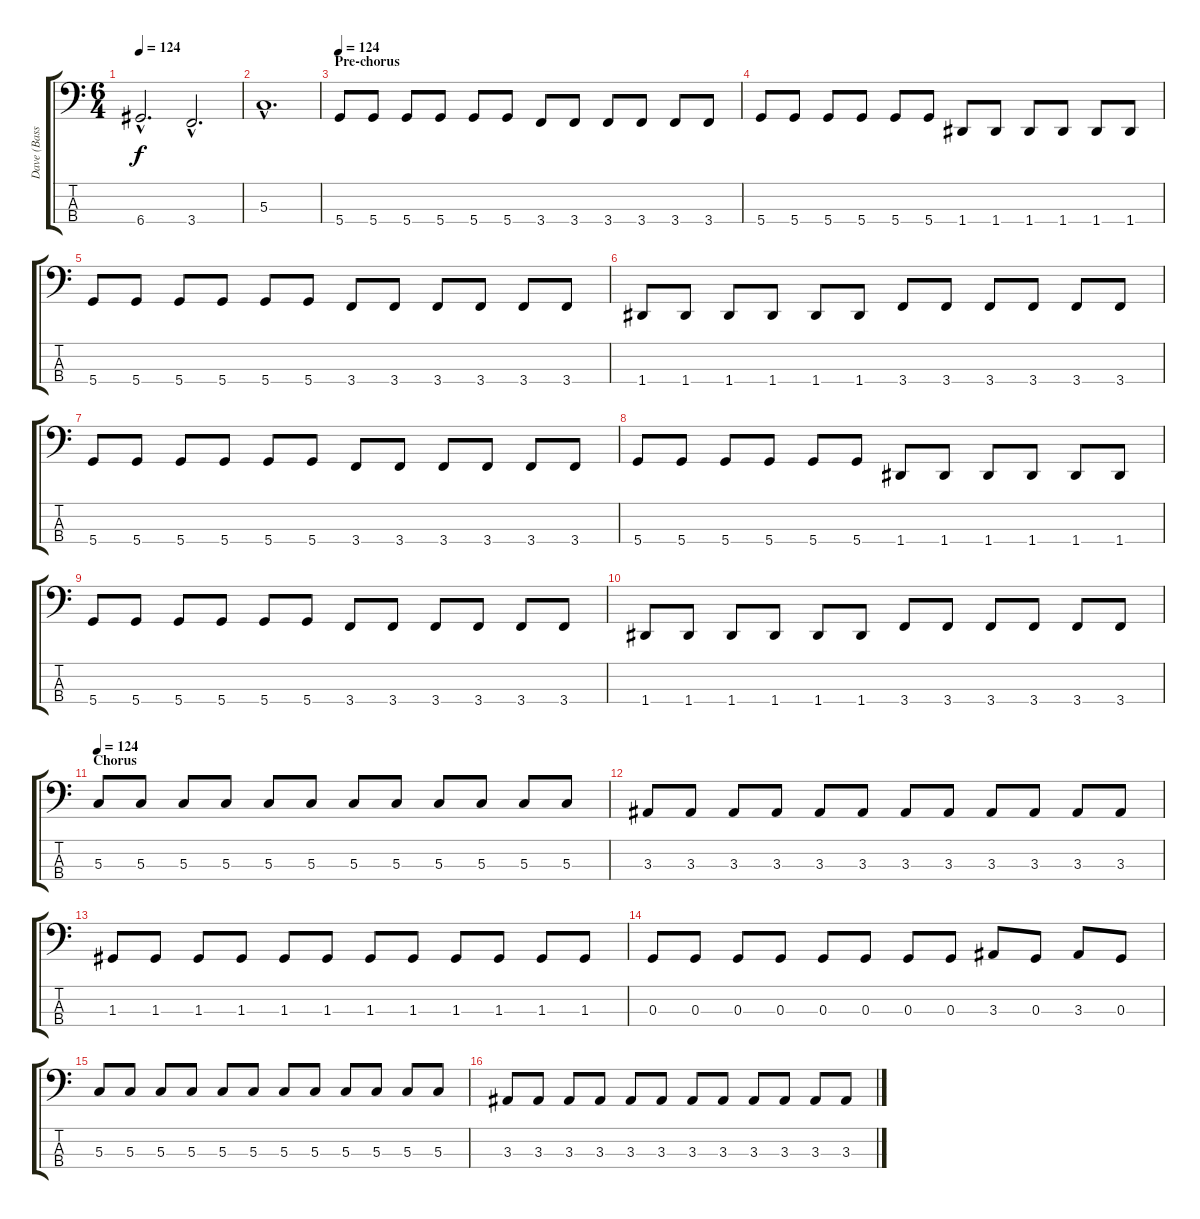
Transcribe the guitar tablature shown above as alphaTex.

\track ("Dave (Bass)" "Dave (Bass") {instrument electricbassfinger}
\staff {score tabs}
\tuning (F2 C2 G1 D1) {hide}
\ts (6 4)
\tempo 124
\clef f4
\ks c
6.4{hac}.2{d dy f} 3.4{hac}.2{d} |
5.3{hac}.1{d} |
\section ("" "Pre-chorus")
\tempo 124
5.4.8 5.4.8 5.4.8 5.4.8 5.4.8 5.4.8 3.4.8 3.4.8 3.4.8 3.4.8 3.4.8 3.4.8 |
5.4.8 5.4.8 5.4.8 5.4.8 5.4.8 5.4.8 1.4.8 1.4.8 1.4.8 1.4.8 1.4.8 1.4.8 |
5.4.8 5.4.8 5.4.8 5.4.8 5.4.8 5.4.8 3.4.8 3.4.8 3.4.8 3.4.8 3.4.8 3.4.8 |
1.4.8 1.4.8 1.4.8 1.4.8 1.4.8 1.4.8 3.4.8 3.4.8 3.4.8 3.4.8 3.4.8 3.4.8 |
5.4.8 5.4.8 5.4.8 5.4.8 5.4.8 5.4.8 3.4.8 3.4.8 3.4.8 3.4.8 3.4.8 3.4.8 |
5.4.8 5.4.8 5.4.8 5.4.8 5.4.8 5.4.8 1.4.8 1.4.8 1.4.8 1.4.8 1.4.8 1.4.8 |
5.4.8 5.4.8 5.4.8 5.4.8 5.4.8 5.4.8 3.4.8 3.4.8 3.4.8 3.4.8 3.4.8 3.4.8 |
1.4.8 1.4.8 1.4.8 1.4.8 1.4.8 1.4.8 3.4.8 3.4.8 3.4.8 3.4.8 3.4.8 3.4.8 |
\section ("" "Chorus")
\tempo 124
5.3.8 5.3.8 5.3.8 5.3.8 5.3.8 5.3.8 5.3.8 5.3.8 5.3.8 5.3.8 5.3.8 5.3.8 |
3.3.8 3.3.8 3.3.8 3.3.8 3.3.8 3.3.8 3.3.8 3.3.8 3.3.8 3.3.8 3.3.8 3.3.8 |
1.3.8 1.3.8 1.3.8 1.3.8 1.3.8 1.3.8 1.3.8 1.3.8 1.3.8 1.3.8 1.3.8 1.3.8 |
0.3.8 0.3.8 0.3.8 0.3.8 0.3.8 0.3.8 0.3.8 0.3.8 3.3.8 0.3.8 3.3.8 0.3.8 |
5.3.8 5.3.8 5.3.8 5.3.8 5.3.8 5.3.8 5.3.8 5.3.8 5.3.8 5.3.8 5.3.8 5.3.8 |
3.3.8 3.3.8 3.3.8 3.3.8 3.3.8 3.3.8 3.3.8 3.3.8 3.3.8 3.3.8 3.3.8 3.3.8
